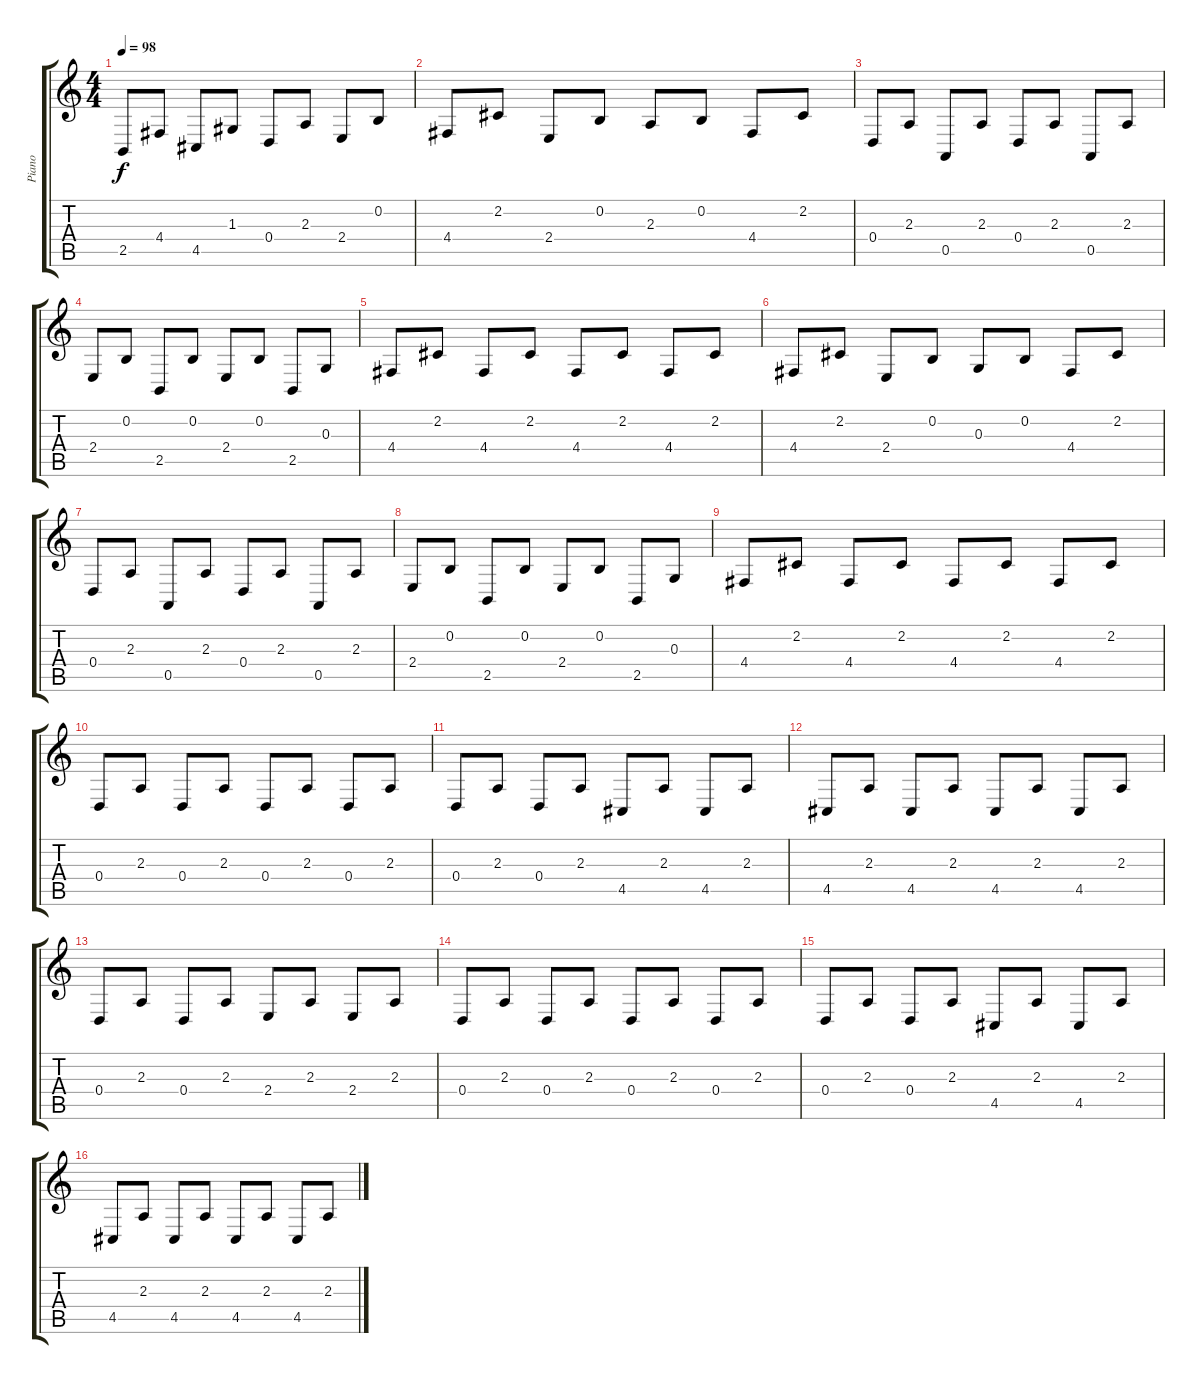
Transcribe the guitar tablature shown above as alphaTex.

\track ("Piano" "Piano") {instrument acousticgrandpiano}
\staff {score tabs}
\tuning (E4 B3 G3 D3 A2 E2) {hide}
\ts (4 4)
\tempo 98
\clef g2
\ks c
2.5.8{dy f} 4.4.8 4.5.8 1.3.8 0.4.8 2.3.8 2.4.8 0.2.8 |
4.4.8 2.2.8 2.4.8 0.2.8 2.3.8 0.2.8 4.4.8 2.2.8 |
0.4.8 2.3.8 0.5.8 2.3.8 0.4.8 2.3.8 0.5.8 2.3.8 |
2.4.8 0.2.8 2.5.8 0.2.8 2.4.8 0.2.8 2.5.8 0.3.8 |
4.4.8 2.2.8 4.4.8 2.2.8 4.4.8 2.2.8 4.4.8 2.2.8 |
4.4.8 2.2.8 2.4.8 0.2.8 0.3.8 0.2.8 4.4.8 2.2.8 |
0.4.8 2.3.8 0.5.8 2.3.8 0.4.8 2.3.8 0.5.8 2.3.8 |
2.4.8 0.2.8 2.5.8 0.2.8 2.4.8 0.2.8 2.5.8 0.3.8 |
4.4.8 2.2.8 4.4.8 2.2.8 4.4.8 2.2.8 4.4.8 2.2.8 |
0.4.8 2.3.8 0.4.8 2.3.8 0.4.8 2.3.8 0.4.8 2.3.8 |
0.4.8 2.3.8 0.4.8 2.3.8 4.5.8 2.3.8 4.5.8 2.3.8 |
4.5.8 2.3.8 4.5.8 2.3.8 4.5.8 2.3.8 4.5.8 2.3.8 |
0.4.8 2.3.8 0.4.8 2.3.8 2.4.8 2.3.8 2.4.8 2.3.8 |
0.4.8 2.3.8 0.4.8 2.3.8 0.4.8 2.3.8 0.4.8 2.3.8 |
0.4.8 2.3.8 0.4.8 2.3.8 4.5.8 2.3.8 4.5.8 2.3.8 |
4.5.8 2.3.8 4.5.8 2.3.8 4.5.8 2.3.8 4.5.8 2.3.8
